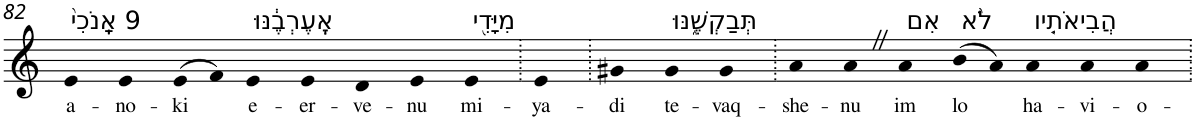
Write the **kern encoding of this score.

**kern	**text
*part1	*part1
*staff1	*staff1
*I"Piano	*
*I'Pno	*
!!LO:PB:g=z
*clefG2	*
*k[]	*
=82	=82
!LO:TX:a:t=9 אָֽנֹכִי֙	!
!	!LO:LY:b
4e	a-
!	!LO:LY:b
4e	-no-
!	!LO:LY:b
(>8e	-ki
8f)	.
!LO:TX:a:t=אֶֽעֶרְבֶ֔נּוּ	!
!	!LO:LY:b
4e	e-
!	!LO:LY:b
4e	-er-
!	!LO:LY:b
4d	-ve-
!	!LO:LY:b
4e	-nu
!LO:TX:a:t=מִיָּדִ֖י	!
!	!LO:LY:b
4e	mi-
=83.	=83.
!	!LO:LY:b
4e	-ya-
=84.	=84.
!	!LO:LY:b
4g#X	-di
!LO:TX:a:t=תְּבַקְשֶׁ֑נּוּ	!
!	!LO:LY:b
4g#	te-
!	!LO:LY:b
4g#	-vaq-
=85.	=85.
!	!LO:LY:b
4a	-she-
!	!LO:LY:b
4aZ	-nu
!LO:TX:a:t=אִם	!
!	!LO:LY:b
4a	im
!LO:TX:a:t=לֹ֨א	!
!	!LO:LY:b
(>8b	lo
8a)	.
!LO:TX:a:t=הֲבִיאֹתִ֤יו	!
!	!LO:LY:b
4a	ha-
!	!LO:LY:b
4a	-vi-
!	!LO:LY:b
4a	-o-
=.	=.
*-	*-
